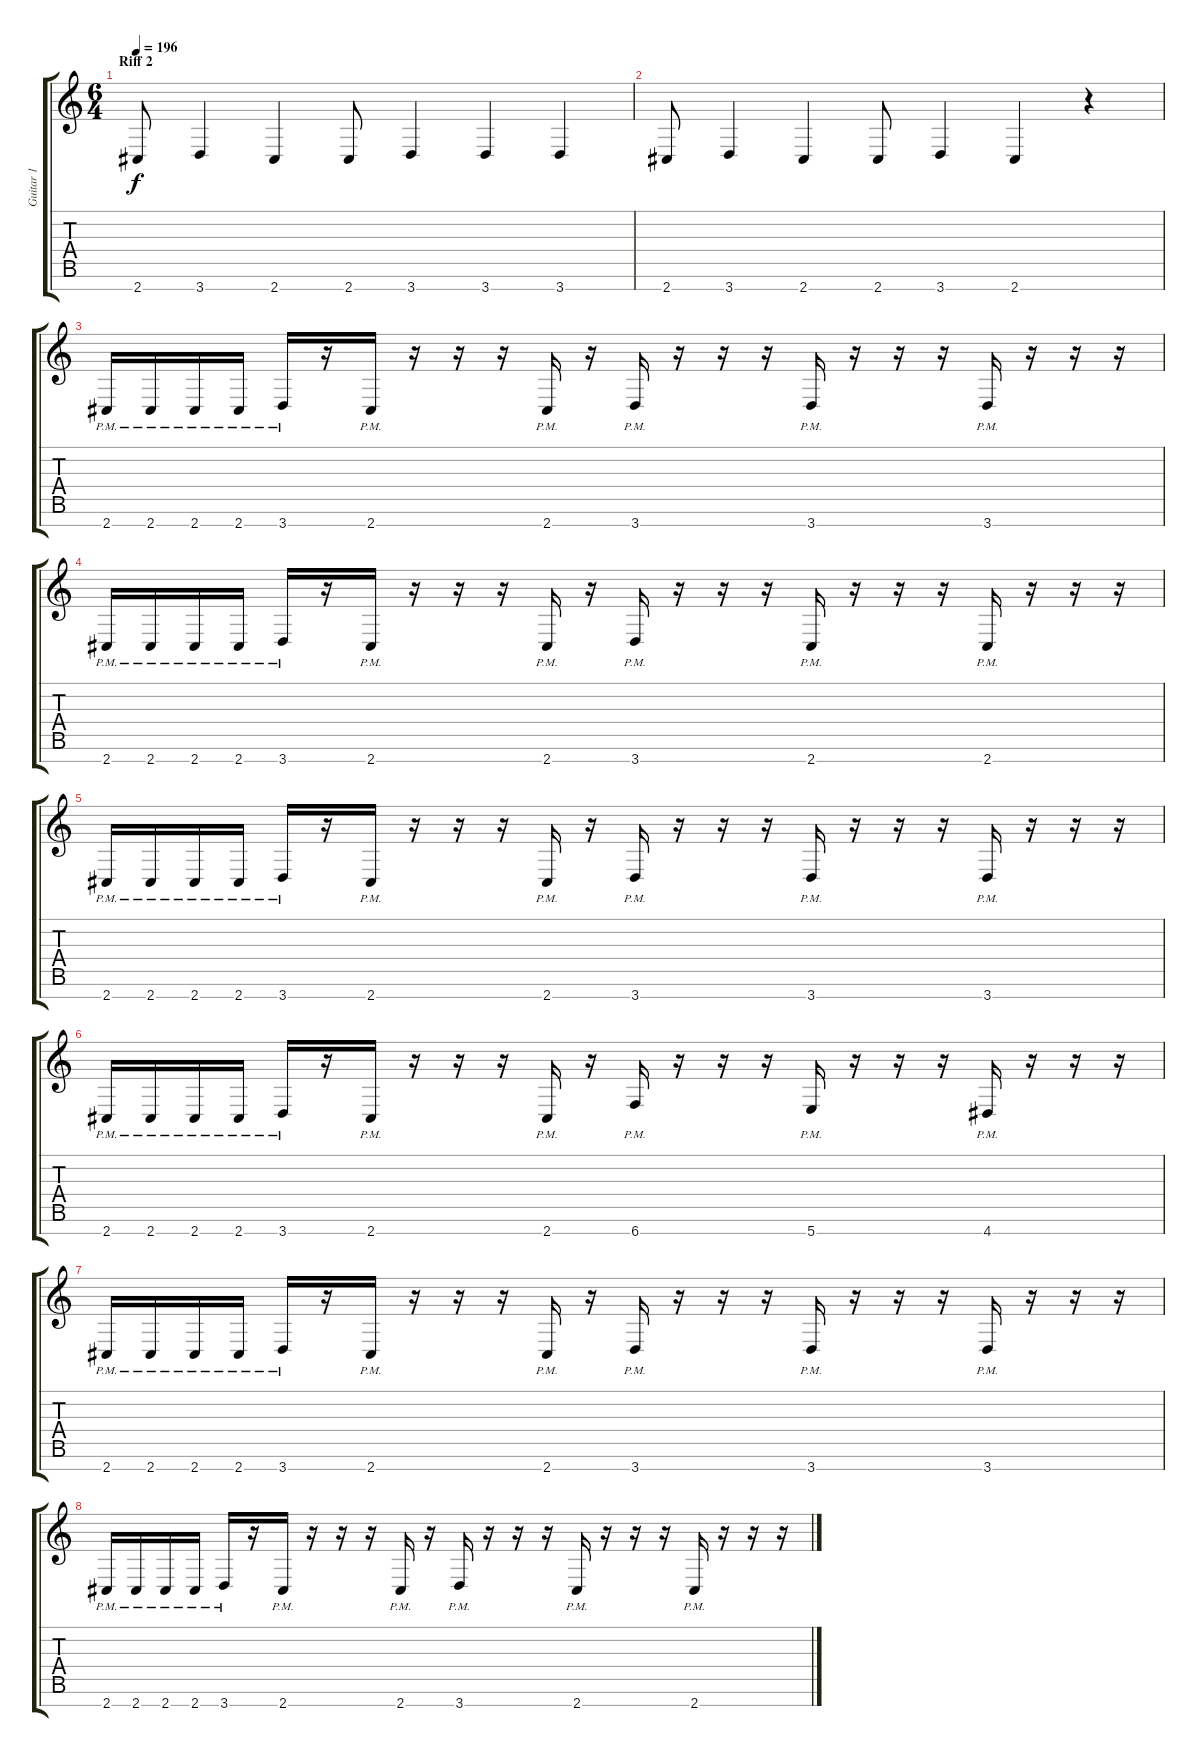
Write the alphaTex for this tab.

\track ("Guitar 1" "Guitar 1") {instrument overdrivenguitar}
\staff {score tabs}
\tuning (E4 B3 G3 D3 A2 E2 B1) {hide}
\ts (6 4)
\section ("" "Riff 2")
\tempo 196
\clef g2
\ks c
2.7.8{dy f instrument overdrivenguitar} 3.7.4 2.7.4 2.7.8 3.7.4 3.7.4 3.7.4 |
2.7.8 3.7.4 2.7.4 2.7.8 3.7.4 2.7.4 r.4 |
2.7{pm}.16{instrument distortionguitar} 2.7{pm}.16 2.7{pm}.16 2.7{pm}.16 3.7{pm}.16 r.16 2.7{pm}.16 r.16 r.16 r.16 2.7{pm}.16 r.16 3.7{pm}.16 r.16 r.16 r.16 3.7{pm}.16 r.16 r.16 r.16 3.7{pm}.16 r.16 r.16 r.16 |
2.7{pm}.16 2.7{pm}.16 2.7{pm}.16 2.7{pm}.16 3.7{pm}.16 r.16 2.7{pm}.16 r.16 r.16 r.16 2.7{pm}.16 r.16 3.7{pm}.16 r.16 r.16 r.16 2.7{pm}.16 r.16 r.16 r.16 2.7{pm}.16 r.16 r.16 r.16 |
2.7{pm}.16 2.7{pm}.16 2.7{pm}.16 2.7{pm}.16 3.7{pm}.16 r.16 2.7{pm}.16 r.16 r.16 r.16 2.7{pm}.16 r.16 3.7{pm}.16 r.16 r.16 r.16 3.7{pm}.16 r.16 r.16 r.16 3.7{pm}.16 r.16 r.16 r.16 |
2.7{pm}.16 2.7{pm}.16 2.7{pm}.16 2.7{pm}.16 3.7{pm}.16 r.16 2.7{pm}.16 r.16 r.16 r.16 2.7{pm}.16 r.16 6.7{pm}.16 r.16 r.16 r.16 5.7{pm}.16 r.16 r.16 r.16 4.7{pm}.16 r.16 r.16 r.16 |
2.7{pm}.16 2.7{pm}.16 2.7{pm}.16 2.7{pm}.16 3.7{pm}.16 r.16 2.7{pm}.16 r.16 r.16 r.16 2.7{pm}.16 r.16 3.7{pm}.16 r.16 r.16 r.16 3.7{pm}.16 r.16 r.16 r.16 3.7{pm}.16 r.16 r.16 r.16 |
2.7{pm}.16 2.7{pm}.16 2.7{pm}.16 2.7{pm}.16 3.7{pm}.16 r.16 2.7{pm}.16 r.16 r.16 r.16 2.7{pm}.16 r.16 3.7{pm}.16 r.16 r.16 r.16 2.7{pm}.16 r.16 r.16 r.16 2.7{pm}.16 r.16 r.16 r.16
